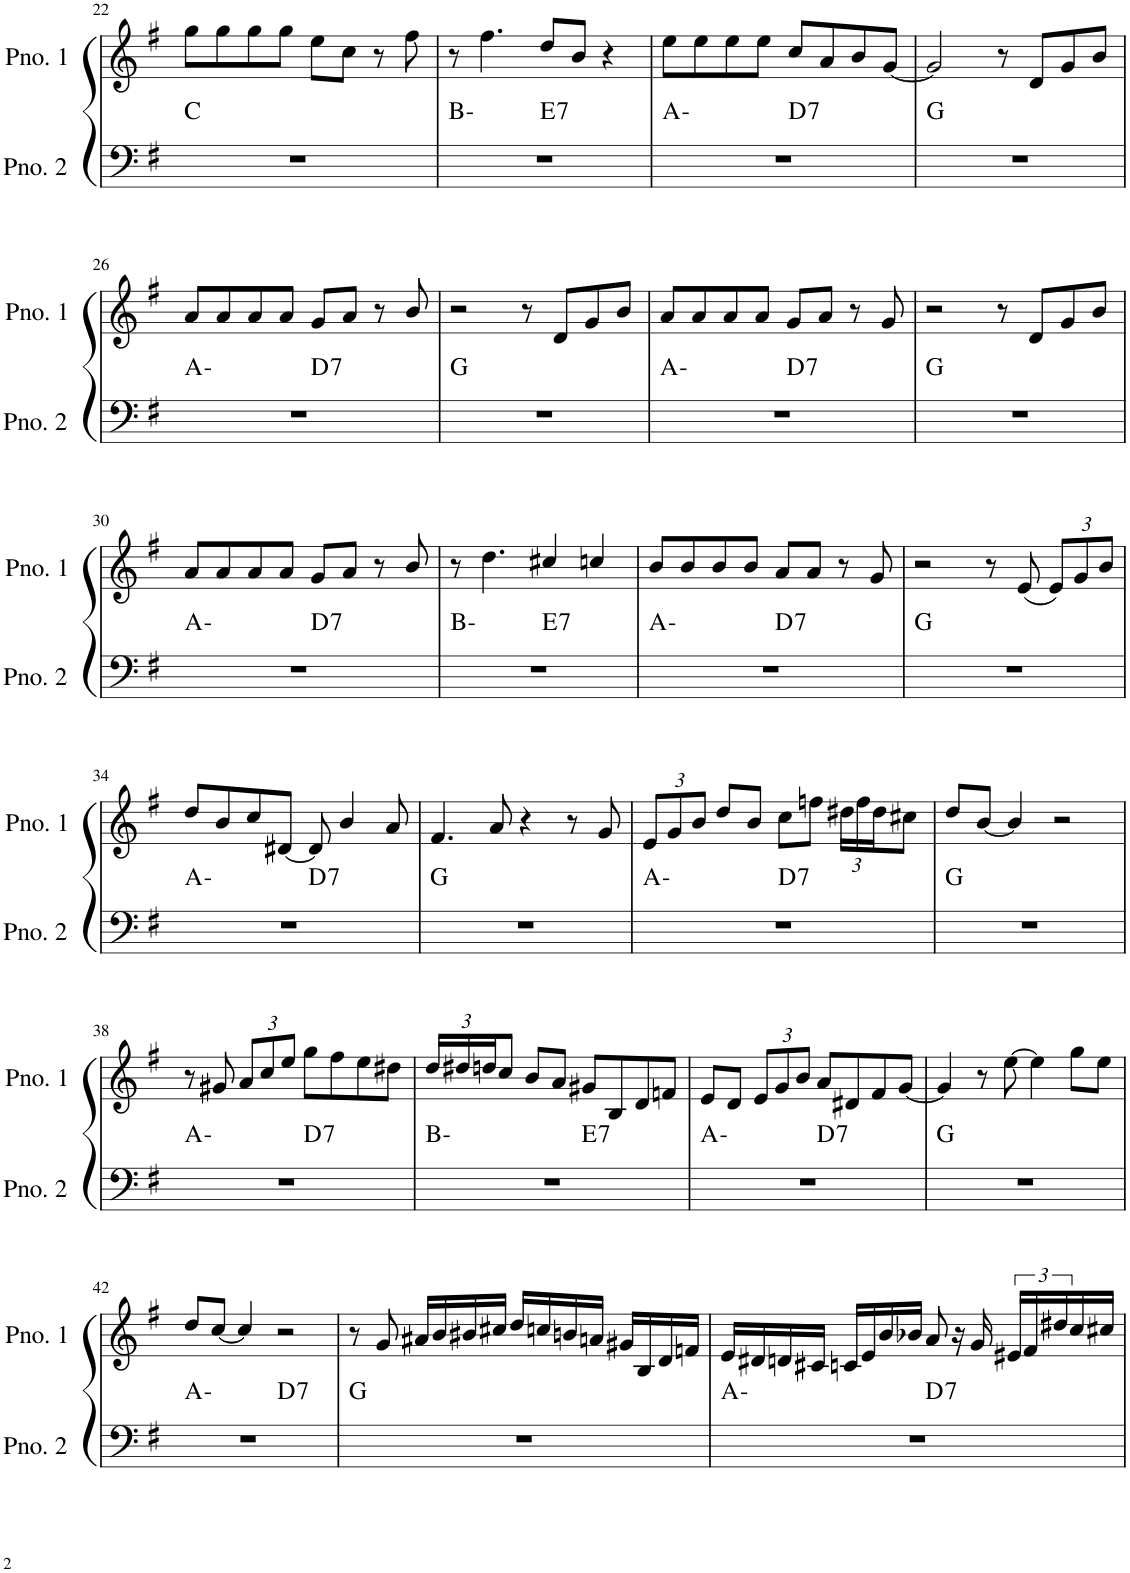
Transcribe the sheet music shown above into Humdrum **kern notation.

**kern	**harte	**kern
*part2	*part2	*part1
*staff2	*	*staff1
*I"ピアノ 2	*	*I"ピアノ 1
!!LO:PB:g=z
*clefF4	*	*clefG2
*k[f#]	*	*k[f#]
*M4/4	*	*M4/4
=22	=22	=22
1r	C:maj	8gg\L
.	.	8gg\
.	.	8gg\
.	.	8gg\J
.	.	8ee\L
.	.	8cc\J
.	.	8r
.	.	8ff#\
=23	=23	=23
*^	*	*
1r	2ryy	B:min	8r
.	.	.	4.ff#\
!	!	!LO:H:kt=7	!
.	2ryy	E:7	8dd/L
.	.	.	8b/J
.	.	.	4r
=24	=24	=24	=24
1r	2ryy	A:min	8ee\L
.	.	.	8ee\
.	.	.	8ee\
.	.	.	8ee\J
!	!	!LO:H:kt=7	!
.	2ryy	D:7	8cc/L
.	.	.	8a/
.	.	.	8b/
.	.	.	[8g/J
*v	*v	*	*
=25	=25	=25
1r	G:maj	2g/]
.	.	8r
.	.	8d/L
.	.	8g/
.	.	8b/J
!!LO:LB:g=z
=26	=26	=26
*^	*	*
1r	2ryy	A:min	8a/L
.	.	.	8a/
.	.	.	8a/
.	.	.	8a/J
!	!	!LO:H:kt=7	!
.	2ryy	D:7	8g/L
.	.	.	8a/J
.	.	.	8r
.	.	.	8b/
*v	*v	*	*
=27	=27	=27
1r	G:maj	2r
.	.	8r
.	.	8d/L
.	.	8g/
.	.	8b/J
=28	=28	=28
*^	*	*
1r	2ryy	A:min	8a/L
.	.	.	8a/
.	.	.	8a/
.	.	.	8a/J
!	!	!LO:H:kt=7	!
.	2ryy	D:7	8g/L
.	.	.	8a/J
.	.	.	8r
.	.	.	8g/
*v	*v	*	*
=29	=29	=29
1r	G:maj	2r
.	.	8r
.	.	8d/L
.	.	8g/
.	.	8b/J
!!LO:LB:g=z
=30	=30	=30
*^	*	*
1r	2ryy	A:min	8a/L
.	.	.	8a/
.	.	.	8a/
.	.	.	8a/J
!	!	!LO:H:kt=7	!
.	2ryy	D:7	8g/L
.	.	.	8a/J
.	.	.	8r
.	.	.	8b/
=31	=31	=31	=31
1r	2ryy	B:min	8r
.	.	.	4.dd\
!	!	!LO:H:kt=7	!
.	2ryy	E:7	4cc#X/
.	.	.	4ccn/
=32	=32	=32	=32
1r	2ryy	A:min	8b/L
.	.	.	8b/
.	.	.	8b/
.	.	.	8b/J
!	!	!LO:H:kt=7	!
.	2ryy	D:7	8a/L
.	.	.	8a/J
.	.	.	8r
.	.	.	8g/
*v	*v	*	*
=33	=33	=33
1r	G:maj	2r
.	.	8r
.	.	(8e/
*	*	*Xbrackettup
.	.	12e/L)
.	.	12g/
.	.	12b/J
!!LO:LB:g=z
=34	=34	=34
*^	*	*
1r	2ryy	A:min	8dd/L
.	.	.	8b/
.	.	.	8cc/
.	.	.	[8d#X/J
!	!	!LO:H:kt=7	!
.	2ryy	D:7	8d#/]
.	.	.	4b/
.	.	.	8a/
*v	*v	*	*
=35	=35	=35
1r	G:maj	4.f#/
.	.	8a/
.	.	4r
.	.	8r
.	.	8g/
=36	=36	=36
*^	*	*
1r	2ryy	A:min	12e/L
.	.	.	12g/
.	.	.	12b/J
.	.	.	8dd/L
.	.	.	8b/J
!	!	!LO:H:kt=7	!
.	2ryy	D:7	8cc\L
.	.	.	8ffn\J
.	.	.	24dd#X\LL
.	.	.	24ff\
.	.	.	24dd#\J
.	.	.	8cc#X\J
*v	*v	*	*
=37	=37	=37
1r	G:maj	8dd/L
.	.	[8b/J
.	.	4b/]
.	.	2r
!!LO:LB:g=z
=38	=38	=38
*^	*	*
1r	2ryy	A:min	8r
.	.	.	8g#X/
.	.	.	12a/L
.	.	.	12cc/
.	.	.	12ee/J
!	!	!LO:H:kt=7	!
.	2ryy	D:7	8gg\L
.	.	.	8ff#\
.	.	.	8ee\
.	.	.	8dd#X\J
=39	=39	=39	=39
1r	2ryy	B:min	24dd/LL
.	.	.	24dd#X/
.	.	.	24ddn/J
.	.	.	8cc/J
.	.	.	8b/L
.	.	.	8a/J
!	!	!LO:H:kt=7	!
.	2ryy	E:7	8g#X/L
.	.	.	8B/
.	.	.	8d/
.	.	.	8fn/J
=40	=40	=40	=40
1r	2ryy	A:min	8e/L
.	.	.	8d/J
.	.	.	12e/L
.	.	.	12g/
.	.	.	12b/J
!	!	!LO:H:kt=7	!
.	2ryy	D:7	8a/L
.	.	.	8d#X/
.	.	.	8f#/
.	.	.	[8g/J
*v	*v	*	*
=41	=41	=41
1r	G:maj	4g/]
.	.	8r
.	.	[8ee\
.	.	4ee\]
.	.	8gg\L
.	.	8ee\J
!!LO:LB:g=z
=42	=42	=42
*^	*	*
1r	2ryy	A:min	8dd/L
.	.	.	[8cc/J
.	.	.	4cc/]
!	!	!LO:H:kt=7	!
.	2ryy	D:7	2r
*v	*v	*	*
=43	=43	=43
1r	G:maj	8r
.	.	8g/
.	.	16a#X/LL
.	.	16b/
.	.	16b#X/
.	.	16cc#X/JJ
.	.	16dd/LL
.	.	16ccn/
.	.	16bn/
.	.	16an/JJ
.	.	16g#X/LL
.	.	16B/
.	.	16d/
.	.	16fn/JJ
=44	=44	=44
*^	*	*
1r	2ryy	A:min	16e/LL
.	.	.	16d#X/
.	.	.	16dn/
.	.	.	16c#X/JJ
.	.	.	16cn/LL
.	.	.	16e/
.	.	.	16b/
.	.	.	16b-X/JJ
!	!	!LO:H:kt=7	!
.	2ryy	D:7	8a/
.	.	.	16r
.	.	.	16g/
*	*	*	*brackettup
.	.	.	24e#X/LL
.	.	.	24f#/
.	.	.	24dd#X/
.	.	.	16cc/
.	.	.	16cc#X/JJ
*v	*v	*	*
=	=	=
*-	*-	*-
